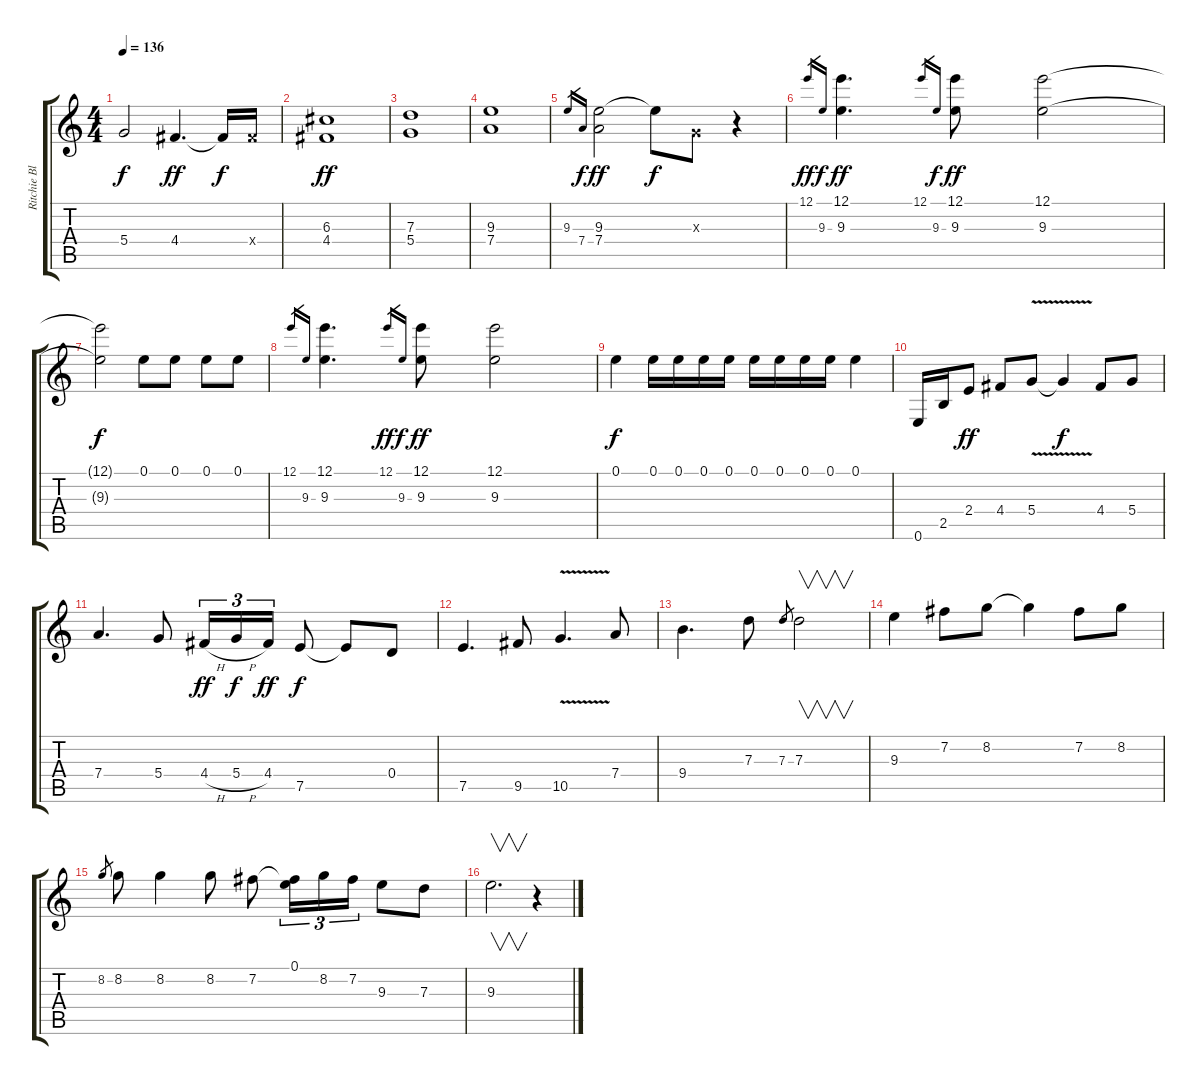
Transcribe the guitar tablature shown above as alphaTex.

\track ("Ritchie Blackmore" "Ritchie Bl") {instrument overdrivenguitar}
\staff {score tabs}
\tuning (E4 B3 G3 D3 A2 E2) {hide}
\ts (4 4)
\tempo 136
\clef g2
\ks c
5.4.2{dy f} 4.4.4{d dy ff} 4.4{t}.16{dy f} 4.4{x}.16 |
(6.3 4.4).1{dy ff} |
(7.3 5.4).1 |
(9.3 7.4).1 |
9.3.16{gr} 7.4.16{gr dy f} (9.3 7.4).2{dy ff} 9.3{t}.8{dy f} 0.3{x}.8 r.4 |
12.1.16{gr dy ff} 9.3.16{gr dy f} (12.1 9.3).4{d dy ff} 12.1.16{gr} 9.3.16{gr dy f} (12.1 9.3).8{dy ff} (12.1 9.3).2 |
(12.1{t} 9.3{t}).2{dy f} 0.1.8 0.1.8 0.1.8 0.1.8 |
12.1.16{gr} 9.3.16{gr} (12.1 9.3).4{d} 12.1.16{gr dy ff} 9.3.16{gr dy f} (12.1 9.3).8{dy ff} (12.1 9.3).2 |
0.1.4{dy f} 0.1.16 0.1.16 0.1.16 0.1.16 0.1.16 0.1.16 0.1.16 0.1.16 0.1.4 |
0.6.16 2.5.16 2.4.8{dy ff} 4.4.8 5.4{v}.8 5.4{t}.4{dy f} 4.4.8 5.4.8 |
7.4.4{d} 5.4.8 4.4{h}.16{tu (3 2) dy ff} 5.4{h}.16{tu (3 2) dy f} 4.4.16{tu (3 2) dy ff} 7.5.8{dy f} 7.5{t}.8 0.4.8 |
7.5.4{d} 9.5.8 10.5{v}.4{d} 7.4.8 |
9.4.4{d} 7.3.8 7.3.8{gr} 7.3.2{v} |
9.3.4 7.2.8 8.2.8 8.2{t}.4 7.2.8 8.2.8 |
8.2.8{gr} 8.2.8 8.2.4 8.2.8 7.2.8 (0.1 7.2{t}).16{tu (3 2)} 8.2.16{tu (3 2)} 7.2.16{tu (3 2)} 9.3.8 7.3.8 |
9.3.2{v d} r.4
